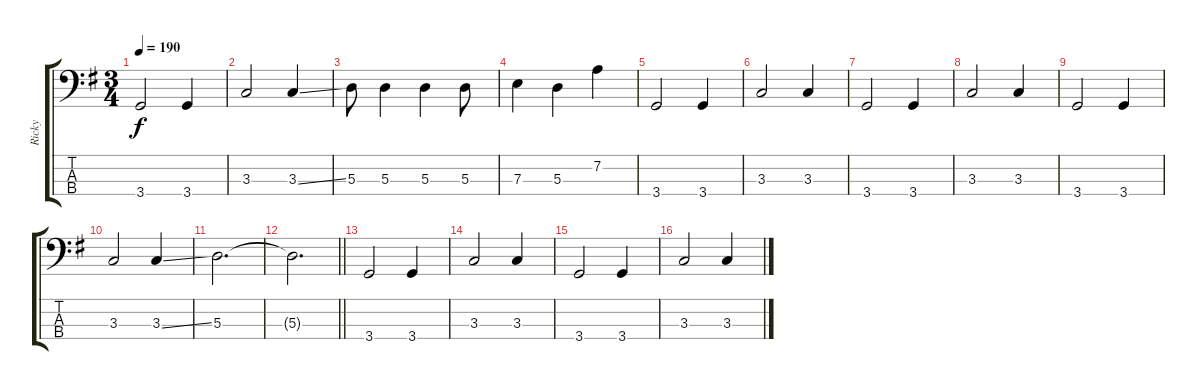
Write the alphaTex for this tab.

\track ("Ricky" "Ricky") {instrument acousticbass}
\staff {score tabs}
\tuning (G2 D2 A1 E1) {hide}
\ts (3 4)
\tempo 190
\clef f4
\ks g
3.4.2{dy f} 3.4.4 |
3.3.2 3.3{ss}.4 |
5.3.8 5.3.4 5.3.4 5.3.8 |
7.3.4 5.3.4 7.2.4 |
3.4.2 3.4.4 |
3.3.2 3.3.4 |
3.4.2 3.4.4 |
3.3.2 3.3.4 |
3.4.2 3.4.4 |
3.3.2 3.3{ss}.4 |
5.3.2{d} |
\barLineRight lightlight
5.3{t}.2{d} |
3.4.2 3.4.4 |
3.3.2 3.3.4 |
3.4.2 3.4.4 |
3.3.2 3.3.4
